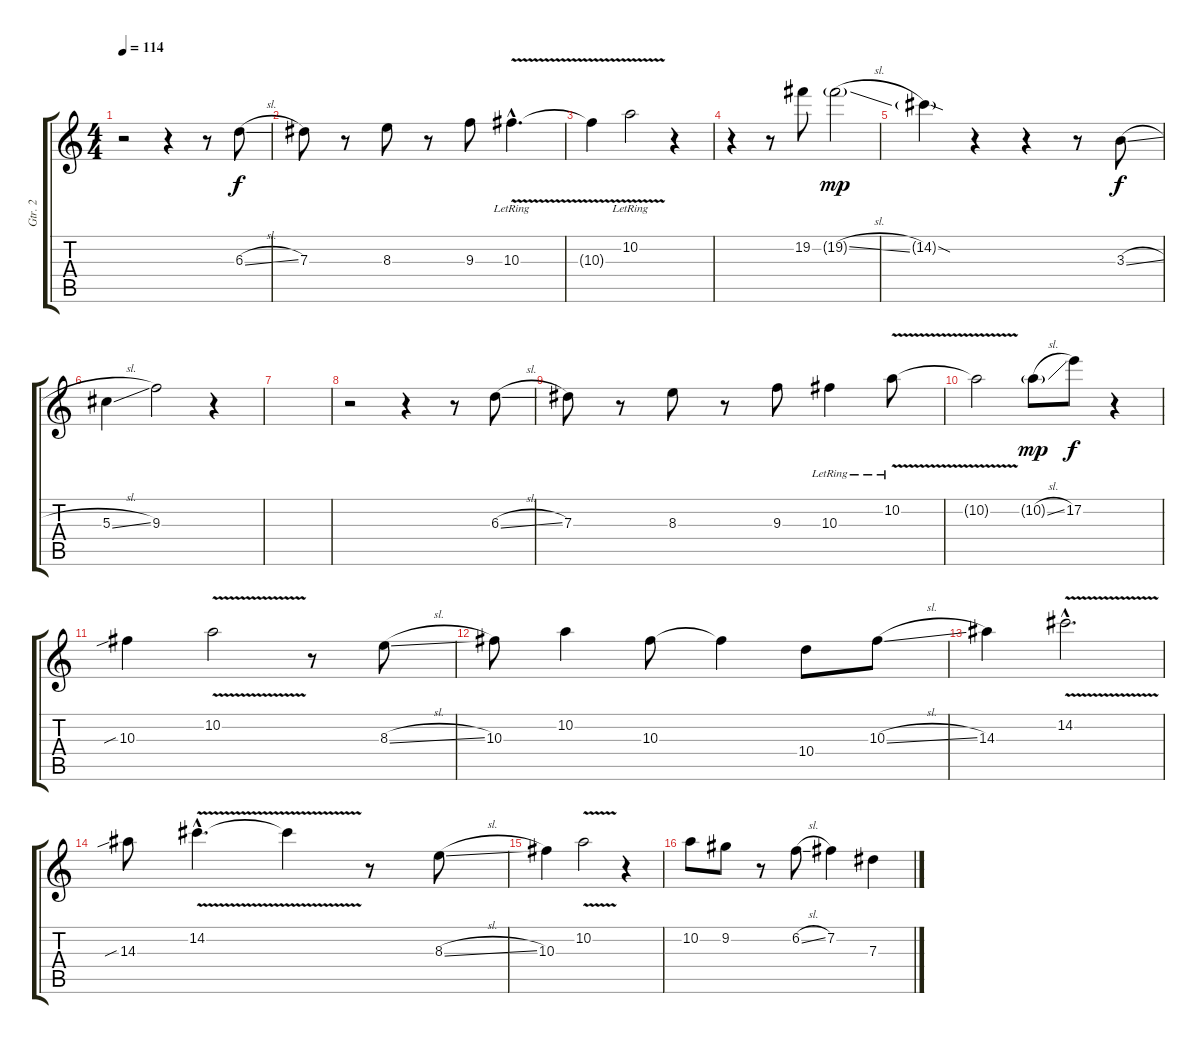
\track ("Gtr. 2" "Gtr. 2") {instrument electricguitarjazz}
\staff {score tabs}
\tuning (Db4 B3 Ab3 E3 B2 E2) {hide}
\ts (4 4)
\tempo 114
\clef g2
\ks c
r.2{dy mp} r.4 r.8 6.3{sl}.8{dy f} |
7.3.8 r.8 8.3.8 r.8 9.3.8 10.3{v hac lr}.4{d} |
10.3{t}.4 10.2{v lr}.2 r.4 |
r.4 r.8 19.2.8 19.2{sl g}.2{dy mp} |
14.2{sod g}.4 r.4 r.4 r.8 3.3{sl}.8{dy f} |
5.3{sl}.4 9.3.2 r.4 |
|
r.2 r.4 r.8 6.3{sl}.8 |
7.3.8 r.8 8.3.8 r.8 9.3.8 10.3{lr}.4 10.2{v lr}.8 |
10.2{t}.2 10.2{sl g}.8{dy mp} 17.2.8{dy f} r.4 |
10.3{sib}.4 10.2{v}.2 r.8 8.3{sl}.8 |
10.3.8 10.2.4 10.3.8 10.3{t}.4 10.4.8 10.3{sl}.8 |
14.3.4 14.2{v hac}.2{d} |
14.3{sib}.8 14.2{v hac}.4{d} 14.2{t}.4 r.8 8.3{sl}.8 |
10.3.4 10.2{v}.2 r.4 |
10.2.8 9.2.8 r.8 6.2{sl}.8 7.2.4 7.3.4
